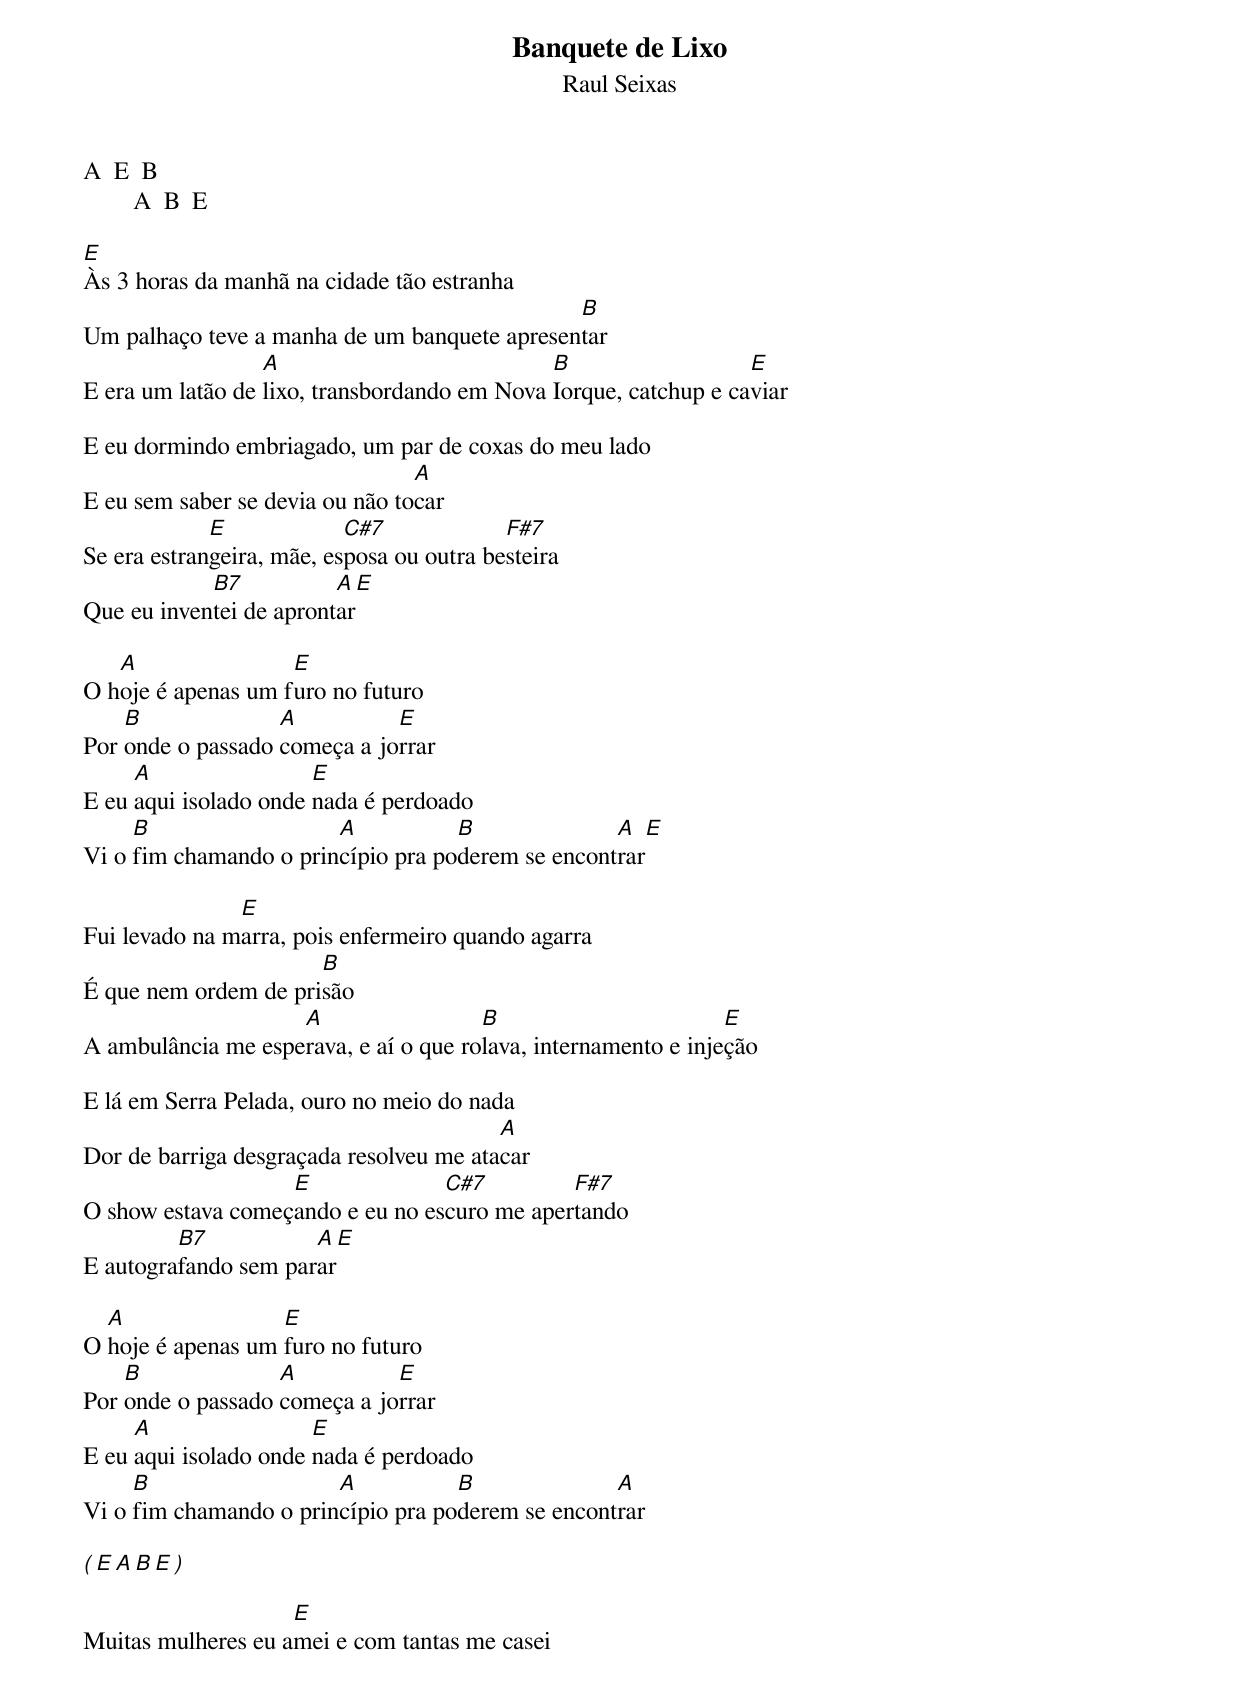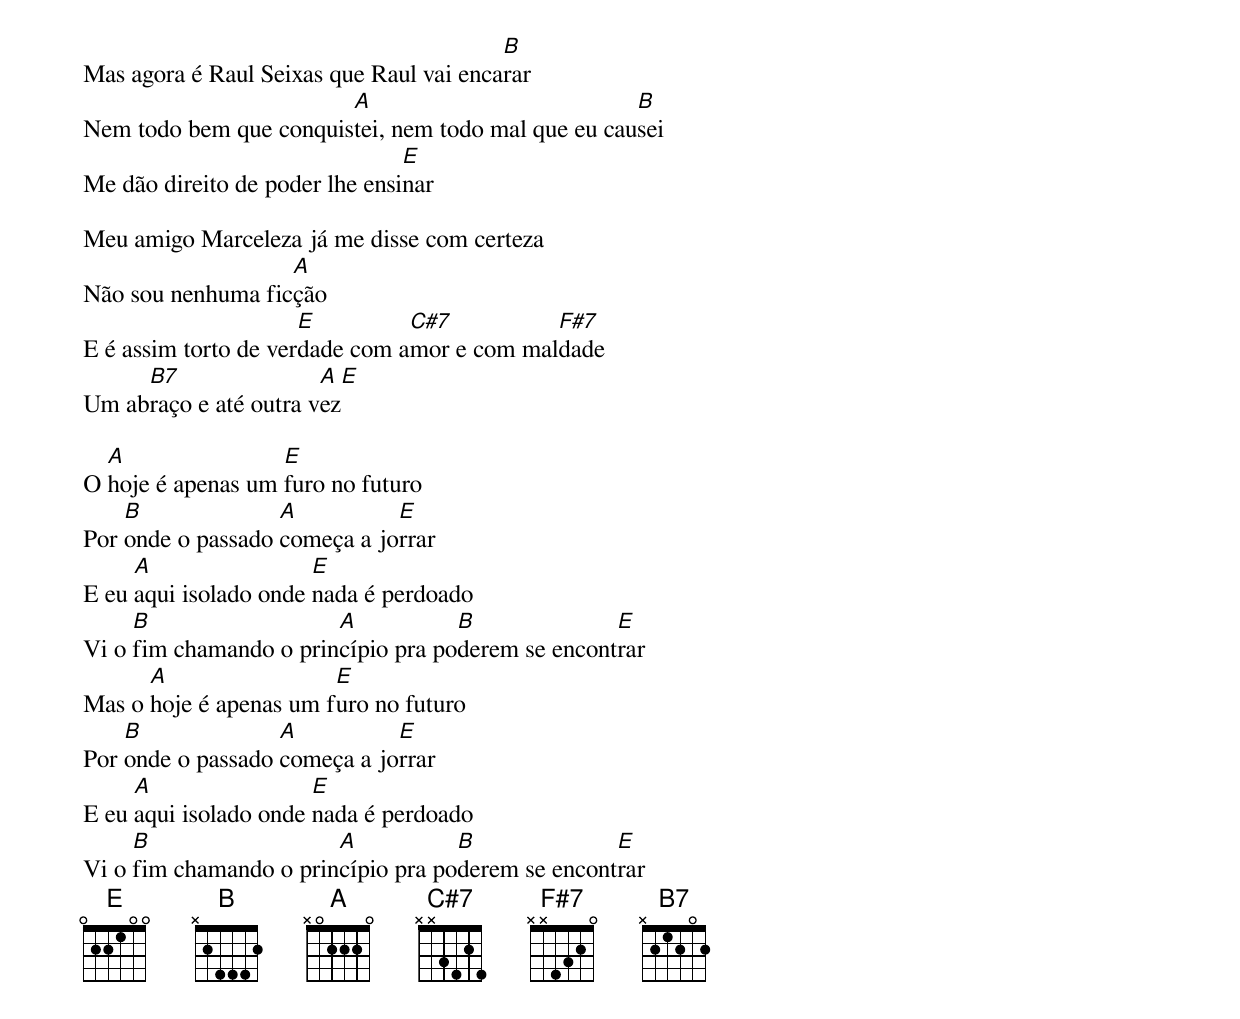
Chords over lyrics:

Banquete de Lixo
Raul Seixas

A  E  B
        A  B  E

E
Às 3 horas da manhã na cidade tão estranha
                                              B
Um palhaço teve a manha de um banquete apresentar
                  A                           B                   E
E era um latão de lixo, transbordando em Nova Iorque, catchup e caviar

E eu dormindo embriagado, um par de coxas do meu lado
                                 A
E eu sem saber se devia ou não tocar
             E             C#7             F#7
Se era estrangeira, mãe, esposa ou outra besteira
            B7           A      E
Que eu inventei de aprontar

   A                E
O hoje é apenas um furo no futuro
    B              A          E
Por onde o passado começa a jorrar
     A                 E
E eu aqui isolado onde nada é perdoado
     B                  A           B              A      E
Vi o fim chamando o princípio pra poderem se encontrar

               E
Fui levado na marra, pois enfermeiro quando agarra
                      B
É que nem ordem de prisão
                    A                  B                        E
A ambulância me esperava, e aí o que rolava, internamento e injeção

E lá em Serra Pelada, ouro no meio do nada
                                         A
Dor de barriga desgraçada resolveu me atacar
                   E              C#7         F#7
O show estava começando e eu no escuro me apertando
         B7           A     E
E autografando sem parar

  A                E
O hoje é apenas um furo no futuro
    B              A          E
Por onde o passado começa a jorrar
     A                 E
E eu aqui isolado onde nada é perdoado
     B                  A           B              A
Vi o fim chamando o princípio pra poderem se encontrar

( E  A  B  E )

                    E
Muitas mulheres eu amei e com tantas me casei
                                         B
Mas agora é Raul Seixas que Raul vai encarar
                        A                           B
Nem todo bem que conquistei, nem todo mal que eu causei
                                E
Me dão direito de poder lhe ensinar

Meu amigo Marceleza já me disse com certeza
                   A
Não sou nenhuma ficção
                      E         C#7          F#7
E é assim torto de verdade com amor e com maldade
     B7                A    E
Um abraço e até outra vez

  A                E
O hoje é apenas um furo no futuro
    B              A          E
Por onde o passado começa a jorrar
     A                 E
E eu aqui isolado onde nada é perdoado
     B                  A           B              E
Vi o fim chamando o princípio pra poderem se encontrar
      A                 E
Mas o hoje é apenas um furo no futuro
    B              A          E
Por onde o passado começa a jorrar
     A                 E
E eu aqui isolado onde nada é perdoado
     B                  A           B              E
Vi o fim chamando o princípio pra poderem se encontrar
